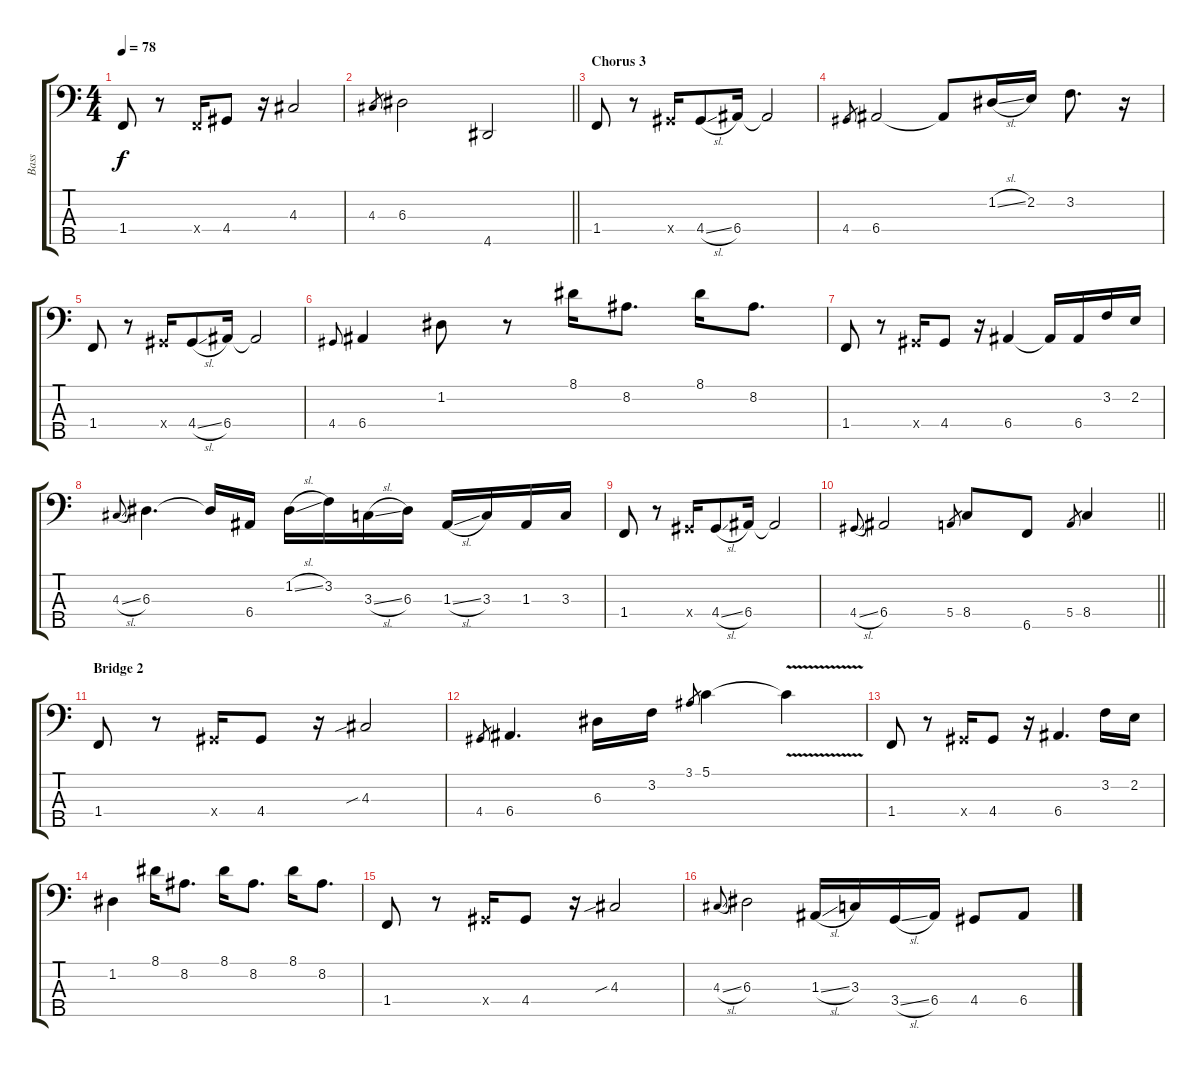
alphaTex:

\track ("Bass" "Bass") {instrument electricbassfinger}
\staff {score tabs}
\tuning (G2 D2 A1 E1 B0) {hide}
\ts (4 4)
\tempo 78
\clef f4
\ks c
1.4.8{dy f} r.8 1.4{x}.16 4.4.8 r.16 4.3.2 |
\barLineRight lightlight
4.3.8{gr} 6.3.2 4.5.2 |
\section ("" "Chorus 3")
1.4.8 r.8 4.4{x}.16 4.4{sl}.8 6.4.16 6.4{t}.2 |
4.4.8{gr} 6.4.2 6.4{t}.8 1.2{sl}.16 2.2.16 3.2.8{d} r.16 |
1.4.8 r.8 4.4{x}.16 4.4{sl}.8 6.4.16 6.4{t}.2 |
4.4.8{gr onbeat} 6.4.4 1.2.8 r.8 8.1.16 8.2.8{d} 8.1.16 8.2.8{d} |
1.4.8 r.8 4.4{x}.16 4.4.8 r.16 6.4.4 6.4{t}.16 6.4.16 3.2.16 2.2.16 |
4.3{sl}.8{gr onbeat} 6.3.4{d} 6.3{t}.16 6.4.16 1.2{sl}.16 3.2.16 3.3{sl}.16 6.3.16 1.3{sl}.16 3.3.16 1.3.16 3.3.16 |
1.4.8 r.8 4.4{x}.16 4.4{sl}.8 6.4.16 6.4{t}.2 |
\barLineRight lightlight
4.4{sl}.8{gr onbeat} 6.4.2 5.4.8{gr} 8.4.8 6.5.8 5.4.8{gr} 8.4.4 |
\section ("" "Bridge 2")
1.4.8 r.8 4.4{x}.16 4.4.8 r.16 4.3{sib}.2 |
4.4.8{gr} 6.4.4{d} 6.3.16 3.2.16 3.1.8{gr} 5.1.4 5.1{v t}.4 |
1.4.8 r.8 4.4{x}.16 4.4.8 r.16 6.4.4{d} 3.2.16 2.2.16 |
1.2.4 8.1.16 8.2.8{d} 8.1.16 8.2.8{d} 8.1.16 8.2.8{d} |
1.4.8 r.8 4.4{x}.16 4.4.8 r.16 4.3{sib}.2 |
4.3{sl}.8{gr onbeat} 6.3.2 1.3{sl}.16 3.3.16 3.4{sl}.16 6.4.16 4.4.8 6.4.8
